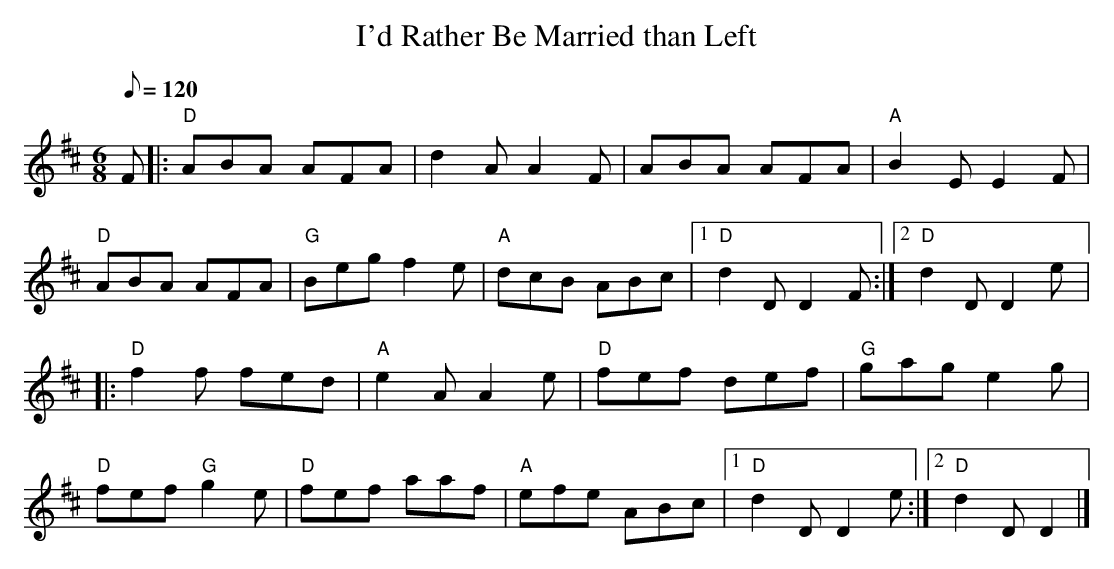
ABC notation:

X:1
T:I'd Rather Be Married than Left
M:6/8
L:1/8
Q:120
K:Dmaj
F |: "D"ABA AFA | d2A A2F | ABA AFA | "A"B2E E2F |
"D"ABA AFA | "G"Beg f2e | "A"dcB ABc |1 "D"d2D D2F :|2 "D"d2D D2e |:
"D"f2f fed | "A"e2A A2e | "D"fef def | "G"gag e2g |
"D"fef "G"g2e | "D"fef aaf | "A"efe ABc |1 "D"d2D D2e :|2 "D"d2D D2|]
